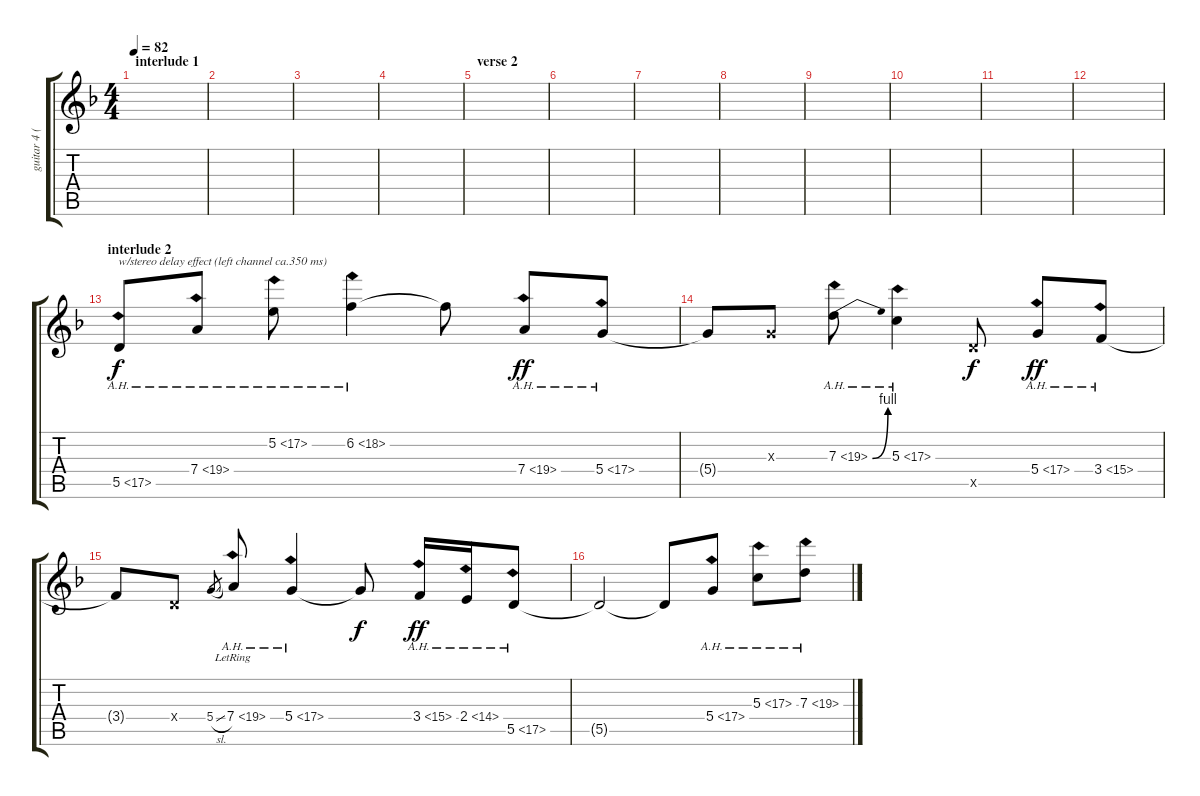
\track ("guitar 4 (electric overdriven)" "guitar 4 (") {instrument overdrivenguitar}
\staff {score tabs}
\tuning (E4 B3 G3 D3 A2 E2) {hide}
\ts (4 4)
\section ("" "interlude 1")
\tempo 82
\clef g2
\ks f
|
|
|
|
\section ("" "verse 2")
|
|
|
|
|
|
|
|
\section ("" "interlude 2")
5.5{ah 12}.8{txt "w/stereo delay effect (left channel ca.350 ms)"} 7.4{ah 12}.8 5.2{ah 12}.8 6.2{ah 12}.4 6.2{t}.8{dy f} 7.4{ah 12}.8{dy ff} 5.4{ah 12}.8 |
5.4{t}.8 0.3{x}.8 7.3{be (bend 0 0 60 4) ah 12}.8 5.3{ah 12}.4 5.5{x}.8{dy f} 5.4{ah 12}.8{dy ff} 3.4{ah 12}.8 |
3.4{t}.8 0.4{x}.8 5.4{sl}.8{gr} 7.4{ah 12 lr}.8 5.4{ah 12}.4 5.4{t}.8{dy f} 3.4{ah 12}.16{dy ff} 2.4{ah 12}.16 5.5{ah 12}.8 |
5.5{t}.2 5.5{t}.8 5.4{ah 12}.8 5.3{ah 12}.8 7.3{ah 12}.8
